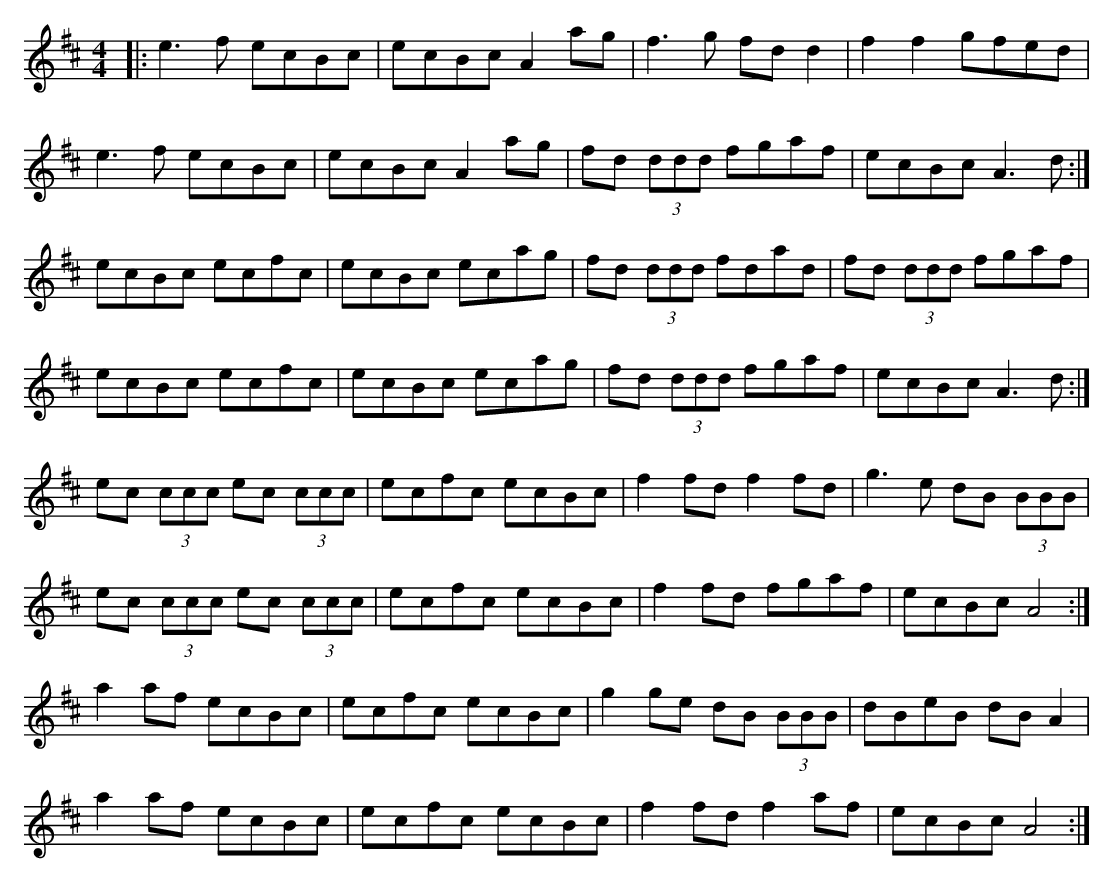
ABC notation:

X:1
M:4/4
K:Amix
|:e3 f ecBc|ecBc A2 ag|f3 g fd d2|f2 f2 gfed|
e3 f ecBc|ecBc A2 ag|fd (3ddd fgaf|ecBc A3 d:|
ecBc ecfc|ecBc ecag|fd (3ddd fdad|fd (3ddd fgaf|
ecBc ecfc|ecBc ecag|fd (3ddd fgaf|ecBc A3 d:|
ec (3ccc ec (3ccc|ecfc ecBc|f2 fd f2 fd|g3 e dB (3BBB|
ec (3ccc ec (3ccc|ecfc ecBc|f2 fd fgaf|ecBc A4:|
a2 af ecBc|ecfc ecBc|g2 ge dB (3BBB|dBeB dB A2|
a2 af ecBc|ecfc ecBc|f2 fd f2 af|ecBc A4:|
